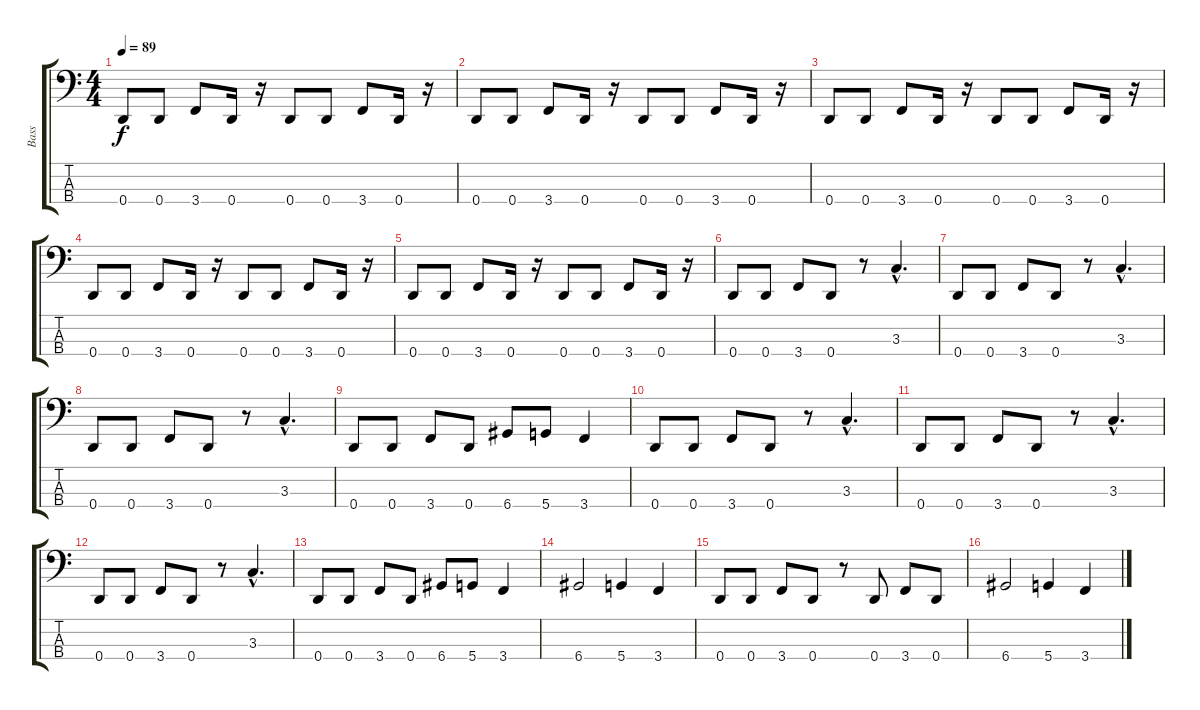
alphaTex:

\track ("Bass" "Bass") {instrument electricbasspick}
\staff {score tabs}
\tuning (G2 D2 A1 D1) {hide}
\ts (4 4)
\tempo 89
\clef f4
\ks c
0.4.8{dy f} 0.4.8 3.4.8 0.4.16 r.16 0.4.8 0.4.8 3.4.8 0.4.16 r.16 |
0.4.8 0.4.8 3.4.8 0.4.16 r.16 0.4.8 0.4.8 3.4.8 0.4.16 r.16 |
0.4.8 0.4.8 3.4.8 0.4.16 r.16 0.4.8 0.4.8 3.4.8 0.4.16 r.16 |
0.4.8 0.4.8 3.4.8 0.4.16 r.16 0.4.8 0.4.8 3.4.8 0.4.16 r.16 |
0.4.8 0.4.8 3.4.8 0.4.16 r.16 0.4.8 0.4.8 3.4.8 0.4.16 r.16 |
0.4.8 0.4.8 3.4.8 0.4.8 r.8 3.3{hac}.4{d} |
0.4.8 0.4.8 3.4.8 0.4.8 r.8 3.3{hac}.4{d} |
0.4.8 0.4.8 3.4.8 0.4.8 r.8 3.3{hac}.4{d} |
0.4.8 0.4.8 3.4.8 0.4.8 6.4.8 5.4.8 3.4.4 |
0.4.8 0.4.8 3.4.8 0.4.8 r.8 3.3{hac}.4{d} |
0.4.8 0.4.8 3.4.8 0.4.8 r.8 3.3{hac}.4{d} |
0.4.8 0.4.8 3.4.8 0.4.8 r.8 3.3{hac}.4{d} |
0.4.8 0.4.8 3.4.8 0.4.8 6.4.8 5.4.8 3.4.4 |
6.4.2 5.4.4 3.4.4 |
0.4.8 0.4.8 3.4.8 0.4.8 r.8 0.4.8 3.4.8 0.4.8 |
6.4.2 5.4.4 3.4.4
